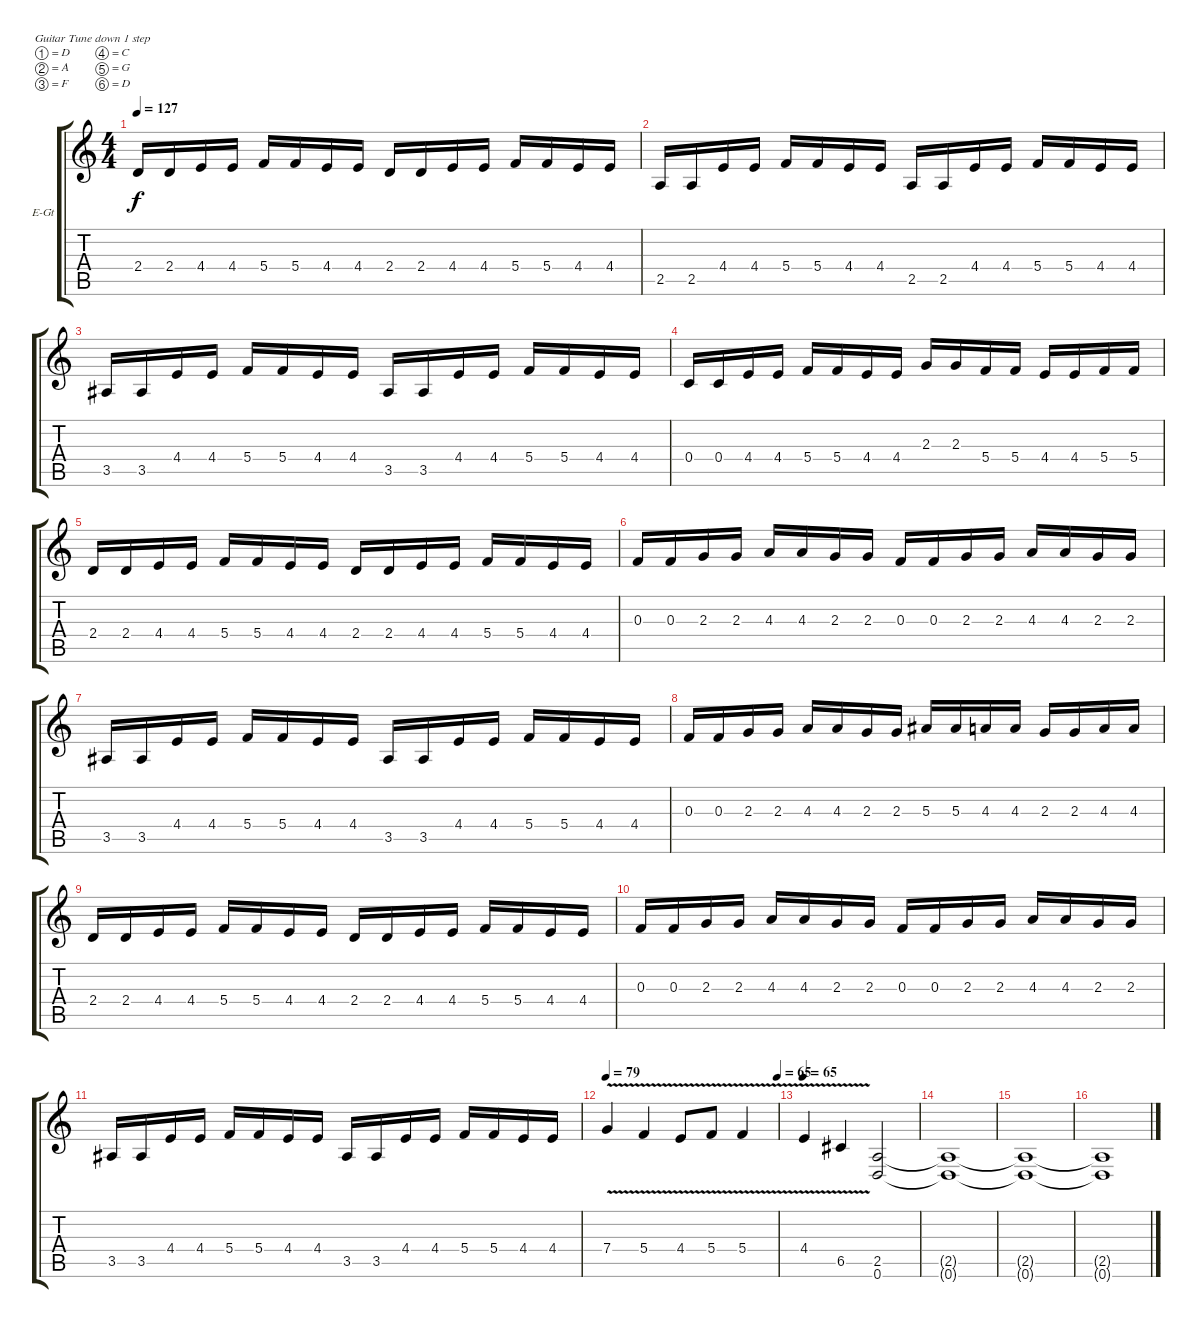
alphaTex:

\bracketExtendMode groupsimilarinstruments
\firstSystemTrackNameOrientation horizontal
\otherSystemsTrackNameOrientation horizontal
\track ("Solo guitar" "E-Gt") {instrument distortionguitar}
\staff {score tabs}
\tuning (D4 A3 F3 C3 G2 D2)
\ts (4 4)
\tempo 127
\clef g2
\ks c
2.4.16{dy f} 2.4.16 4.4.16 4.4.16 5.4.16 5.4.16 4.4.16 4.4.16 2.4.16 2.4.16 4.4.16 4.4.16 5.4.16 5.4.16 4.4.16 4.4.16 |
2.5.16 2.5.16 4.4.16 4.4.16 5.4.16 5.4.16 4.4.16 4.4.16 2.5.16 2.5.16 4.4.16 4.4.16 5.4.16 5.4.16 4.4.16 4.4.16 |
3.5.16 3.5.16 4.4.16 4.4.16 5.4.16 5.4.16 4.4.16 4.4.16 3.5.16 3.5.16 4.4.16 4.4.16 5.4.16 5.4.16 4.4.16 4.4.16 |
0.4.16 0.4.16 4.4.16 4.4.16 5.4.16 5.4.16 4.4.16 4.4.16 2.3.16 2.3.16 5.4.16 5.4.16 4.4.16 4.4.16 5.4.16 5.4.16 |
2.4.16 2.4.16 4.4.16 4.4.16 5.4.16 5.4.16 4.4.16 4.4.16 2.4.16 2.4.16 4.4.16 4.4.16 5.4.16 5.4.16 4.4.16 4.4.16 |
0.3.16 0.3.16 2.3.16 2.3.16 4.3.16 4.3.16 2.3.16 2.3.16 0.3.16 0.3.16 2.3.16 2.3.16 4.3.16 4.3.16 2.3.16 2.3.16 |
3.5.16 3.5.16 4.4.16 4.4.16 5.4.16 5.4.16 4.4.16 4.4.16 3.5.16 3.5.16 4.4.16 4.4.16 5.4.16 5.4.16 4.4.16 4.4.16 |
0.3.16 0.3.16 2.3.16 2.3.16 4.3.16 4.3.16 2.3.16 2.3.16 5.3.16 5.3.16 4.3.16 4.3.16 2.3.16 2.3.16 4.3.16 4.3.16 |
2.4.16 2.4.16 4.4.16 4.4.16 5.4.16 5.4.16 4.4.16 4.4.16 2.4.16 2.4.16 4.4.16 4.4.16 5.4.16 5.4.16 4.4.16 4.4.16 |
0.3.16 0.3.16 2.3.16 2.3.16 4.3.16 4.3.16 2.3.16 2.3.16 0.3.16 0.3.16 2.3.16 2.3.16 4.3.16 4.3.16 2.3.16 2.3.16 |
3.5.16 3.5.16 4.4.16 4.4.16 5.4.16 5.4.16 4.4.16 4.4.16 3.5.16 3.5.16 4.4.16 4.4.16 5.4.16 5.4.16 4.4.16 4.4.16 |
\tempo 79
\tempo (65 1)
7.4{v}.4 5.4{v}.4 4.4{v}.8 5.4{v}.8 5.4{v}.4 |
\tempo 65
4.4{v}.4 6.5{v}.4 (2.5 0.6).2 |
(2.5{t} 0.6{t}).1 |
(2.5{t} 0.6{t}).1 |
(2.5{t} 0.6{t}).1
